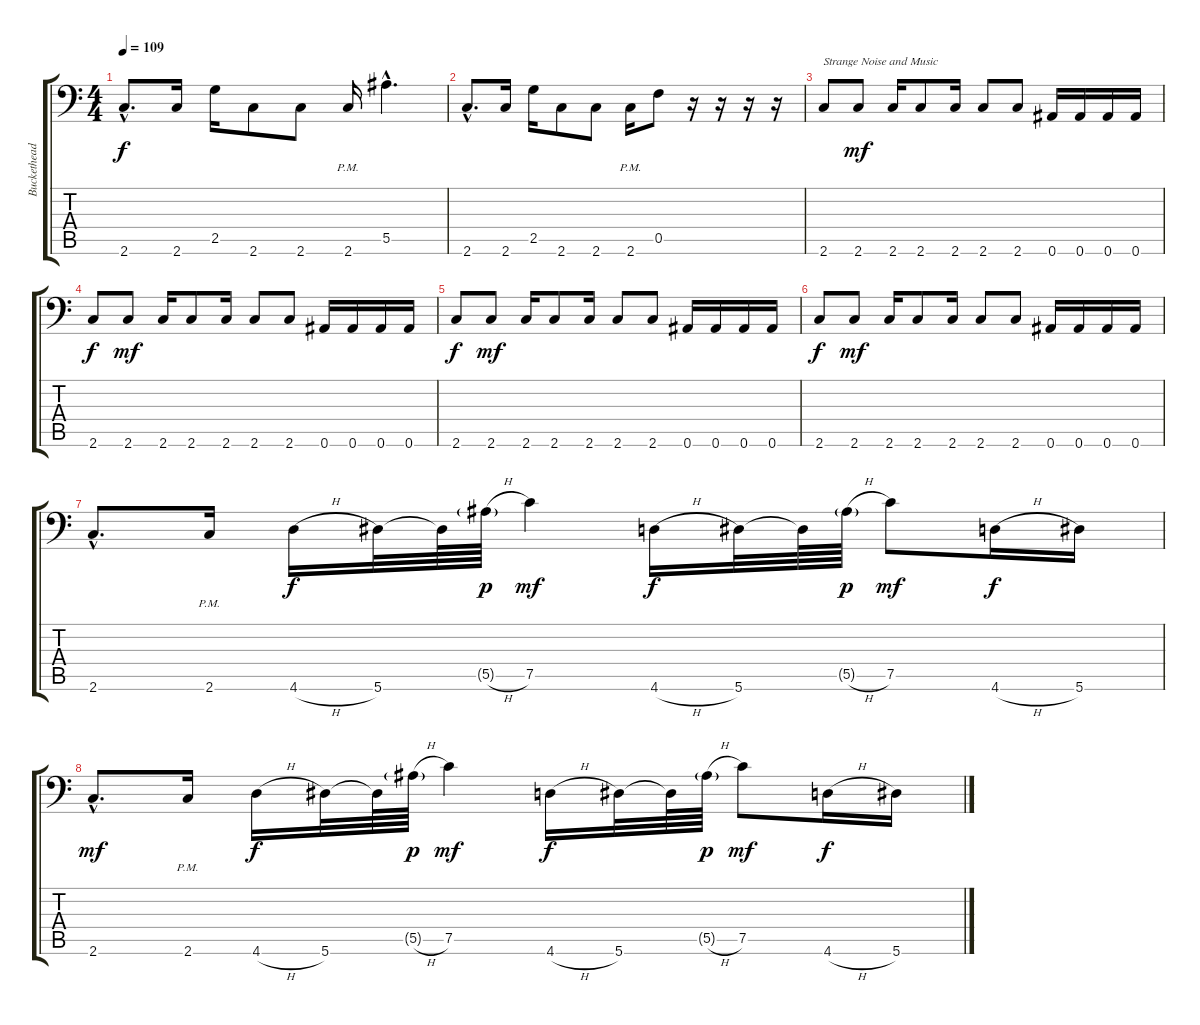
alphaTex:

\track ("Buckethead" "Buckethead") {instrument distortionguitar}
\staff {score tabs}
\tuning (E4 B3 G3 D3 F2 Bb1) {hide}
\ts (4 4)
\tempo 109
\clef f4
\ks c
2.6{hac}.8{d dy f} 2.6.16 2.5.16 2.6.8 2.6.8 2.6{pm}.16 5.5{hac}.4{d} |
2.6{hac}.8{d} 2.6.16 2.5.16 2.6.8 2.6.8 2.6{pm}.16 0.5.8 r.16 r.16 r.16 r.16 |
2.6.8{txt "Strange Noise and Music"} 2.6.8{dy mf} 2.6.16 2.6.8 2.6.16 2.6.8 2.6.8 0.6.16 0.6.16 0.6.16 0.6.16 |
2.6.8{dy f} 2.6.8{dy mf} 2.6.16 2.6.8 2.6.16 2.6.8 2.6.8 0.6.16 0.6.16 0.6.16 0.6.16 |
2.6.8{dy f} 2.6.8{dy mf} 2.6.16 2.6.8 2.6.16 2.6.8 2.6.8 0.6.16 0.6.16 0.6.16 0.6.16 |
2.6.8{dy f} 2.6.8{dy mf} 2.6.16 2.6.8 2.6.16 2.6.8 2.6.8 0.6.16 0.6.16 0.6.16 0.6.16 |
2.6{hac}.8{d} 2.6{pm}.16 4.6{h}.16{dy f} 5.6.32 5.6{t}.64 5.5{h g}.64{dy p} 7.5.4{dy mf} 4.6{h}.16{dy f} 5.6.32 5.6{t}.64 5.5{h g}.64{dy p} 7.5.8{dy mf} 4.6{h}.16{dy f} 5.6.16 |
2.6{hac}.8{d dy mf} 2.6{pm}.16 4.6{h}.16{dy f} 5.6.32 5.6{t}.64 5.5{h g}.64{dy p} 7.5.4{dy mf} 4.6{h}.16{dy f} 5.6.32 5.6{t}.64 5.5{h g}.64{dy p} 7.5.8{dy mf} 4.6{h}.16{dy f} 5.6.16
